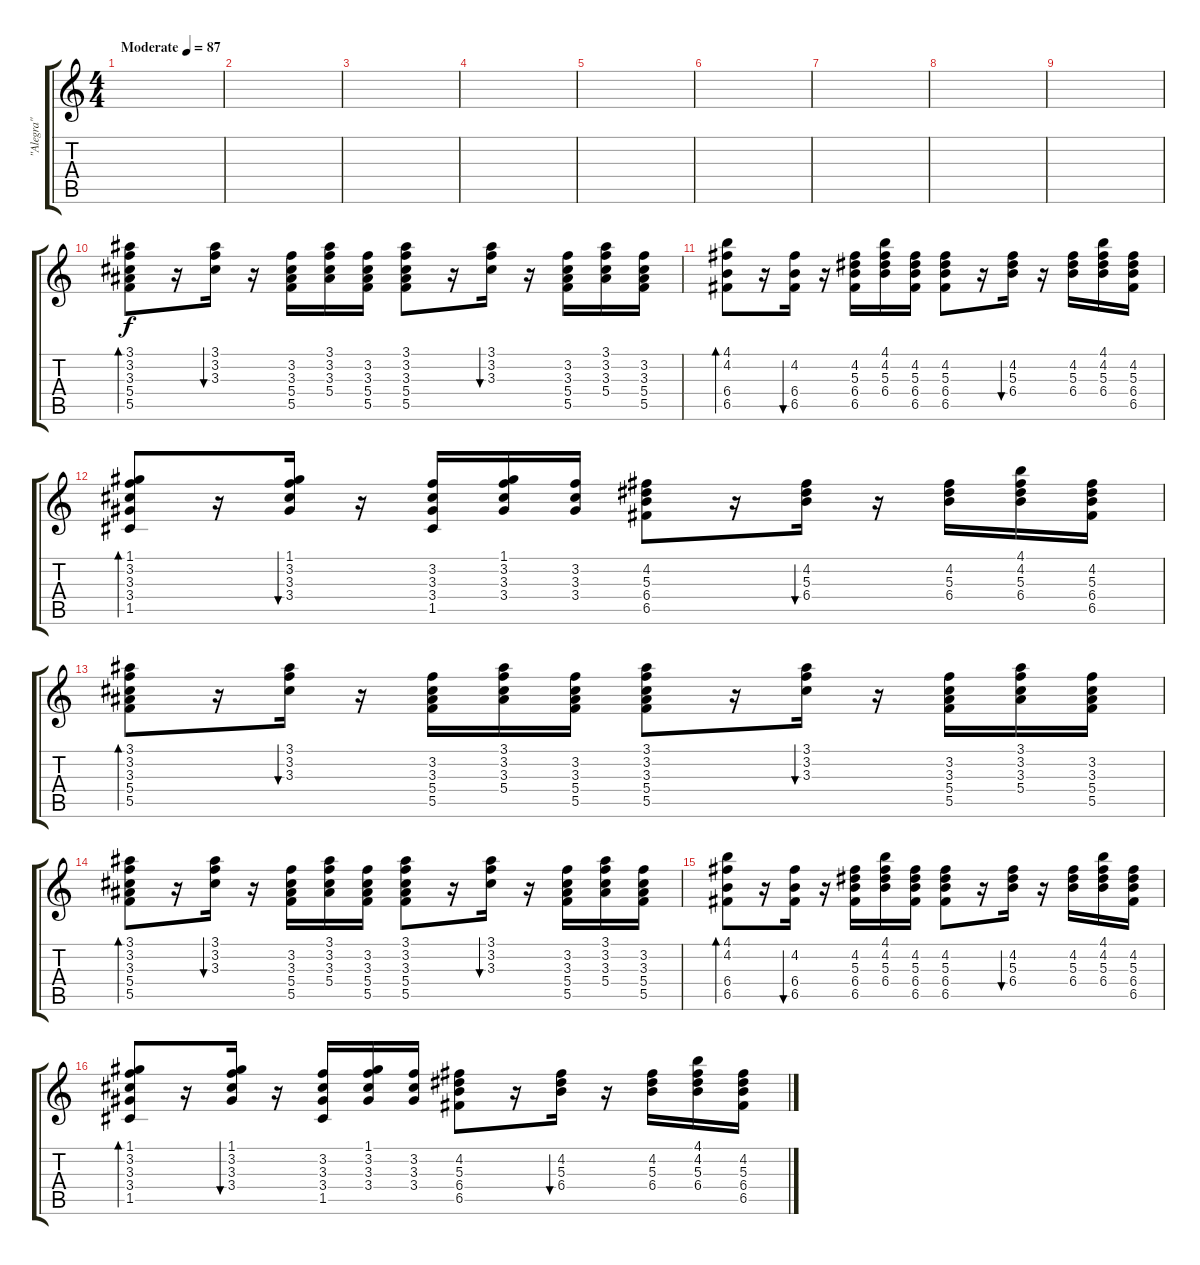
\track ("\"Alegra\"" "\"Alegra\"") {solo instrument acousticguitarnylon}
\staff {score tabs}
\tuning (G4 D4 Bb3 F3 C3 G2) {hide}
\ts (4 4)
\tempo (87 "Moderate")
\clef g2
\ks c
|
|
|
|
|
|
|
|
|
(3.1 3.2 3.3 5.4 5.5).8{bd 240} r.16 (3.1 3.2 3.3).16{bu 60} r.16 (3.2 3.3 5.4 5.5).16 (3.1 3.2 3.3 5.4).16 (3.2 3.3 5.4 5.5).16 (3.1 3.2 3.3 5.4 5.5).8 r.16 (3.1 3.2 3.3).16{bu 60} r.16 (3.2 3.3 5.4 5.5).16 (3.1 3.2 3.3 5.4).16 (3.2 3.3 5.4 5.5).16 |
(4.1 4.2 6.4 6.5).8{bd 240} r.16 (4.2 6.4 6.5).16{bu 60} r.16 (4.2 5.3 6.4 6.5).16 (4.1 4.2 5.3 6.4).16 (4.2 5.3 6.4 6.5).16 (4.2 5.3 6.4 6.5).8 r.16 (4.2 5.3 6.4).16{bu 60} r.16 (4.2 5.3 6.4).16 (4.1 4.2 5.3 6.4).16 (4.2 5.3 6.4 6.5).16 |
(1.1 3.2 3.3 3.4 1.5).8{bd 240} r.16 (1.1 3.2 3.3 3.4).16{bu 60} r.16 (3.2 3.3 3.4 1.5).16 (1.1 3.2 3.3 3.4).16 (3.2 3.3 3.4).16 (4.2 5.3 6.4 6.5).8 r.16 (4.2 5.3 6.4).16{bu 60} r.16 (4.2 5.3 6.4).16 (4.1 4.2 5.3 6.4).16 (4.2 5.3 6.4 6.5).16 |
(3.1 3.2 3.3 5.4 5.5).8{bd 240} r.16 (3.1 3.2 3.3).16{bu 60} r.16 (3.2 3.3 5.4 5.5).16 (3.1 3.2 3.3 5.4).16 (3.2 3.3 5.4 5.5).16 (3.1 3.2 3.3 5.4 5.5).8 r.16 (3.1 3.2 3.3).16{bu 60} r.16 (3.2 3.3 5.4 5.5).16 (3.1 3.2 3.3 5.4).16 (3.2 3.3 5.4 5.5).16 |
(3.1 3.2 3.3 5.4 5.5).8{bd 240} r.16 (3.1 3.2 3.3).16{bu 60} r.16 (3.2 3.3 5.4 5.5).16 (3.1 3.2 3.3 5.4).16 (3.2 3.3 5.4 5.5).16 (3.1 3.2 3.3 5.4 5.5).8 r.16 (3.1 3.2 3.3).16{bu 60} r.16 (3.2 3.3 5.4 5.5).16 (3.1 3.2 3.3 5.4).16 (3.2 3.3 5.4 5.5).16 |
(4.1 4.2 6.4 6.5).8{bd 240} r.16 (4.2 6.4 6.5).16{bu 60} r.16 (4.2 5.3 6.4 6.5).16 (4.1 4.2 5.3 6.4).16 (4.2 5.3 6.4 6.5).16 (4.2 5.3 6.4 6.5).8 r.16 (4.2 5.3 6.4).16{bu 60} r.16 (4.2 5.3 6.4).16 (4.1 4.2 5.3 6.4).16 (4.2 5.3 6.4 6.5).16 |
(1.1 3.2 3.3 3.4 1.5).8{bd 240} r.16 (1.1 3.2 3.3 3.4).16{bu 60} r.16 (3.2 3.3 3.4 1.5).16 (1.1 3.2 3.3 3.4).16 (3.2 3.3 3.4).16 (4.2 5.3 6.4 6.5).8 r.16 (4.2 5.3 6.4).16{bu 60} r.16 (4.2 5.3 6.4).16 (4.1 4.2 5.3 6.4).16 (4.2 5.3 6.4 6.5).16
